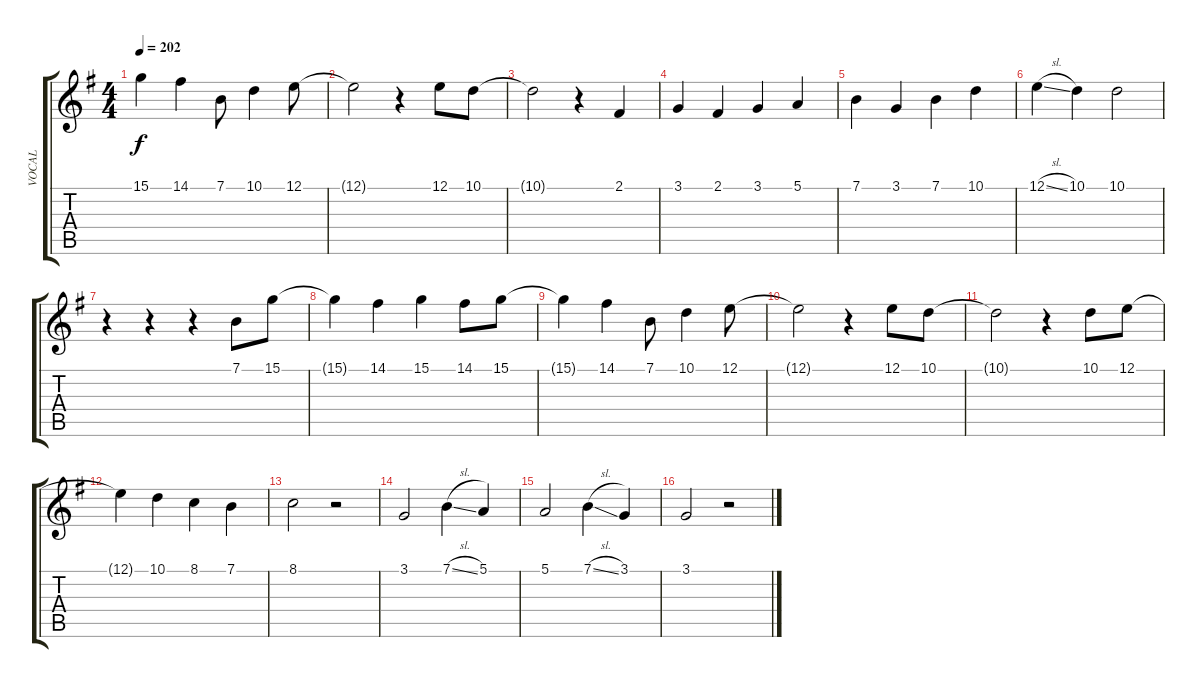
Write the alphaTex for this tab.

\track ("VOCAL" "VOCAL") {instrument tangoaccordion}
\staff {score tabs}
\tuning (E4 B3 G3 D3 A2 E2) {hide}
\ts (4 4)
\tempo 202
\clef g2
\ks g
15.1{t}.4{dy f} 14.1.4 7.1.8 10.1.4 12.1.8 |
12.1{t}.2 r.4 12.1.8 10.1.8 |
10.1{t}.2 r.4 2.1.4 |
3.1.4 2.1.4 3.1.4 5.1.4 |
7.1.4 3.1.4 7.1.4 10.1.4 |
12.1{sl}.4 10.1.4 10.1.2 |
r.4 r.4 r.4 7.1.8 15.1.8 |
15.1{t}.4 14.1.4 15.1.4 14.1.8 15.1.8 |
15.1{t}.4 14.1.4 7.1.8 10.1.4 12.1.8 |
12.1{t}.2 r.4 12.1.8 10.1.8 |
10.1{t}.2 r.4 10.1.8 12.1.8 |
12.1{t}.4 10.1.4 8.1.4 7.1.4 |
8.1.2 r.2 |
3.1.2 7.1{sl}.4 5.1.4 |
5.1.2 7.1{sl}.4 3.1.4 |
3.1.2 r.2
